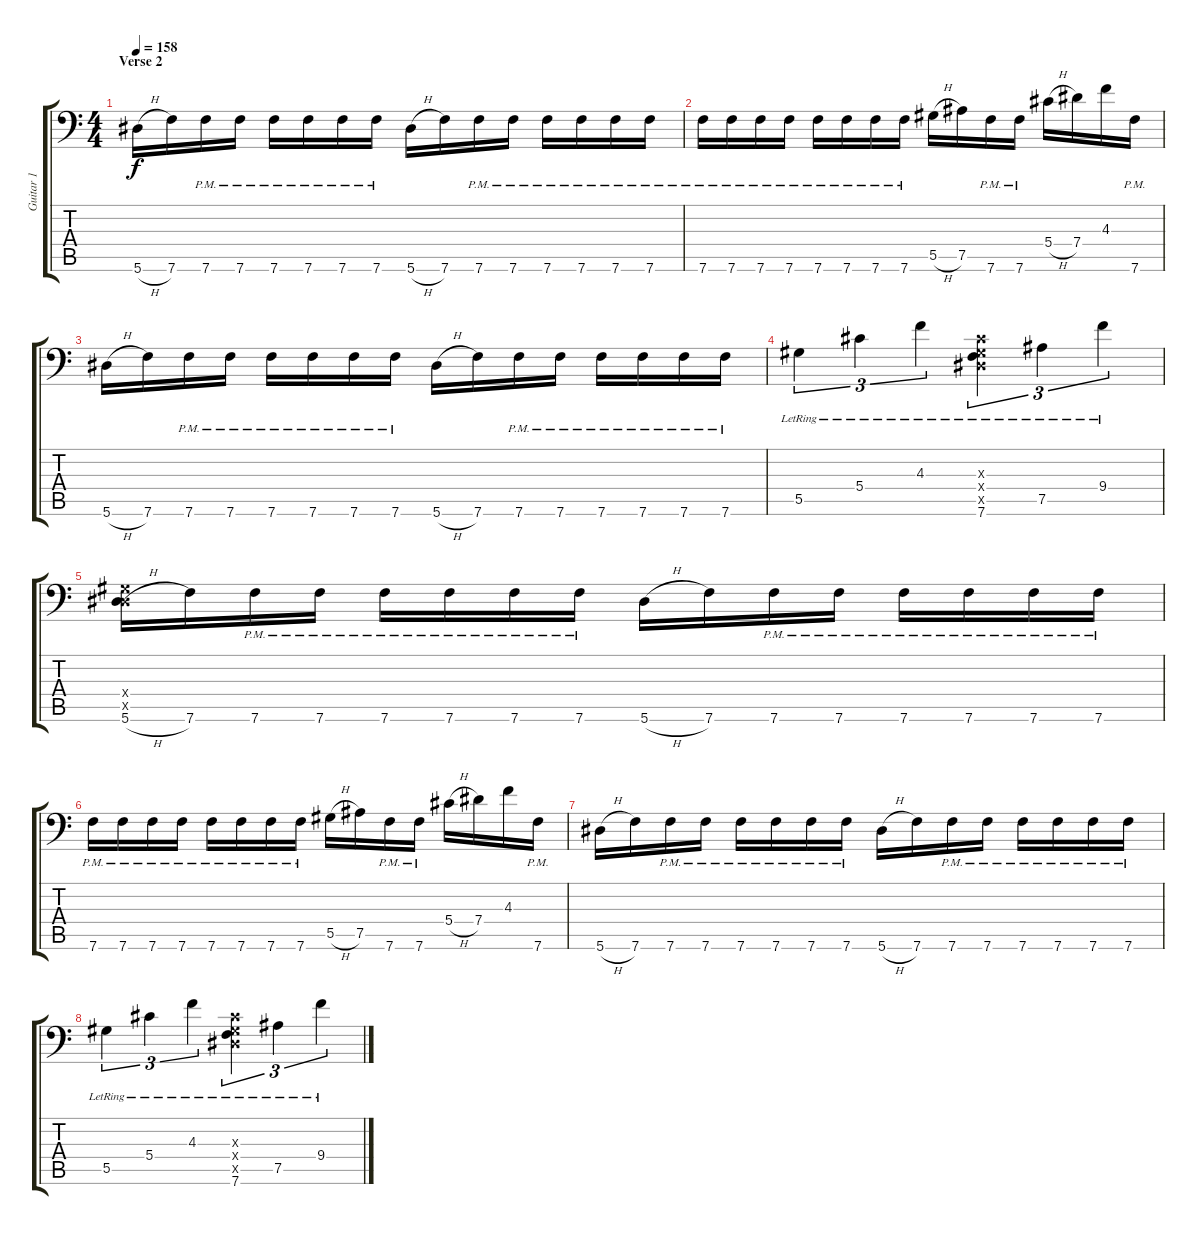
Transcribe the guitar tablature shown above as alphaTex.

\track ("Guitar 1" "Guitar 1") {instrument distortionguitar}
\staff {score tabs}
\tuning (Bb3 F3 Db3 Ab2 Eb2 Bb1) {hide}
\ts (4 4)
\section ("" "Verse 2")
\tempo 158
\clef f4
\ks c
5.6{h}.16{dy f} 7.6.16 7.6{pm}.16 7.6{pm}.16 7.6{pm}.16 7.6{pm}.16 7.6{pm}.16 7.6{pm}.16 5.6{h}.16 7.6.16 7.6{pm}.16 7.6{pm}.16 7.6{pm}.16 7.6{pm}.16 7.6{pm}.16 7.6{pm}.16 |
7.6{pm}.16 7.6{pm}.16 7.6{pm}.16 7.6{pm}.16 7.6{pm}.16 7.6{pm}.16 7.6{pm}.16 7.6{pm}.16 5.5{h}.16 7.5.16 7.6{pm}.16 7.6{pm}.16 5.4{h}.16 7.4.16 4.3.16 7.6{pm}.16 |
5.6{h}.16 7.6.16 7.6{pm}.16 7.6{pm}.16 7.6{pm}.16 7.6{pm}.16 7.6{pm}.16 7.6{pm}.16 5.6{h}.16 7.6.16 7.6{pm}.16 7.6{pm}.16 7.6{pm}.16 7.6{pm}.16 7.6{pm}.16 7.6{pm}.16 |
5.5{lr}.4{tu (3 2)} 5.4{lr}.4{tu (3 2)} 4.3{lr}.4{tu (3 2)} (0.3{x} 0.4{x} 0.5{x} 7.6{lr}).4{tu (3 2)} 7.5{lr}.4{tu (3 2)} 9.4{lr}.4{tu (3 2)} |
(0.4{x} 0.5{x} 5.6{h}).16 7.6.16 7.6{pm}.16 7.6{pm}.16 7.6{pm}.16 7.6{pm}.16 7.6{pm}.16 7.6{pm}.16 5.6{h}.16 7.6.16 7.6{pm}.16 7.6{pm}.16 7.6{pm}.16 7.6{pm}.16 7.6{pm}.16 7.6{pm}.16 |
7.6{pm}.16 7.6{pm}.16 7.6{pm}.16 7.6{pm}.16 7.6{pm}.16 7.6{pm}.16 7.6{pm}.16 7.6{pm}.16 5.5{h}.16 7.5.16 7.6{pm}.16 7.6{pm}.16 5.4{h}.16 7.4.16 4.3.16 7.6{pm}.16 |
5.6{h}.16 7.6.16 7.6{pm}.16 7.6{pm}.16 7.6{pm}.16 7.6{pm}.16 7.6{pm}.16 7.6{pm}.16 5.6{h}.16 7.6.16 7.6{pm}.16 7.6{pm}.16 7.6{pm}.16 7.6{pm}.16 7.6{pm}.16 7.6{pm}.16 |
5.5{lr}.4{tu (3 2)} 5.4{lr}.4{tu (3 2)} 4.3{lr}.4{tu (3 2)} (0.3{x} 0.4{x} 0.5{x} 7.6{lr}).4{tu (3 2)} 7.5{lr}.4{tu (3 2)} 9.4{lr}.4{tu (3 2)}
